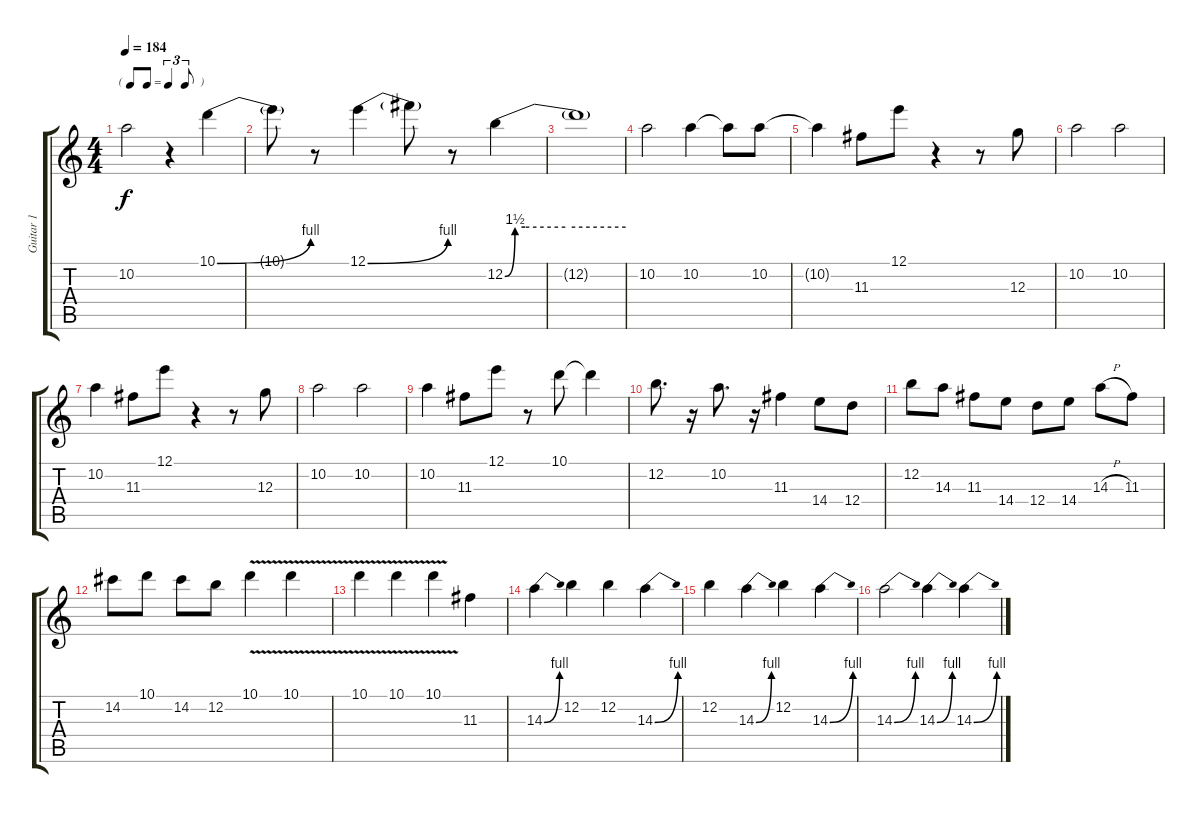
\track ("Guitar 1" "Guitar 1") {instrument electricguitarjazz}
\staff {score tabs}
\tuning (E4 B3 G3 D3 A2 E2) {hide}
\ts (4 4)
\tf triplet8th
\tempo 184
\clef g2
\ks c
10.2{t}.2{dy f} r.4 10.1{be (bend 0 0 60 4)}.4 |
10.1{t}.8 r.8 12.1{be (bend 0 0 60 4)}.4 12.1{t}.8 r.8 12.2{be (custom 0 0 5 6 10 6 30 6 60 6)}.4 |
12.2{t}.1 |
\section ("" "")
10.2.2 10.2.4 10.2{t}.8 10.2.8 |
10.2{t}.4 11.3.8 12.1.8 r.4 r.8 12.3.8 |
10.2.2 10.2.2 |
10.2.4 11.3.8 12.1.8 r.4 r.8 12.3.8 |
10.2.2 10.2.2 |
10.2.4 11.3.8 12.1.8 r.8 10.1.8 10.1{t}.4 |
12.2.8{d} r.16 10.2.8{d} r.16 11.3.4 14.4.8 12.4.8 |
12.2.8 14.3.8 11.3.8 14.4.8 12.4.8 14.4.8 14.3{h}.8 11.3.8 |
\section ("" "")
14.2.8 10.1.8 14.2.8 12.2.8 10.1{v}.4 10.1{v}.4 |
10.1{v}.4 10.1{v}.4 10.1{v}.4 11.3.4 |
14.3{be (bend 0 0 60 4)}.4 12.2.4 12.2.4 14.3{be (bend 0 0 60 4)}.4 |
12.2.4 14.3{be (bend 0 0 60 4)}.4 12.2.4 14.3{be (bend 0 0 60 4)}.4 |
14.3{be (bend 0 0 60 4)}.2 14.3{be (bend 0 0 60 4)}.4 14.3{be (bend 0 0 60 4)}.4
